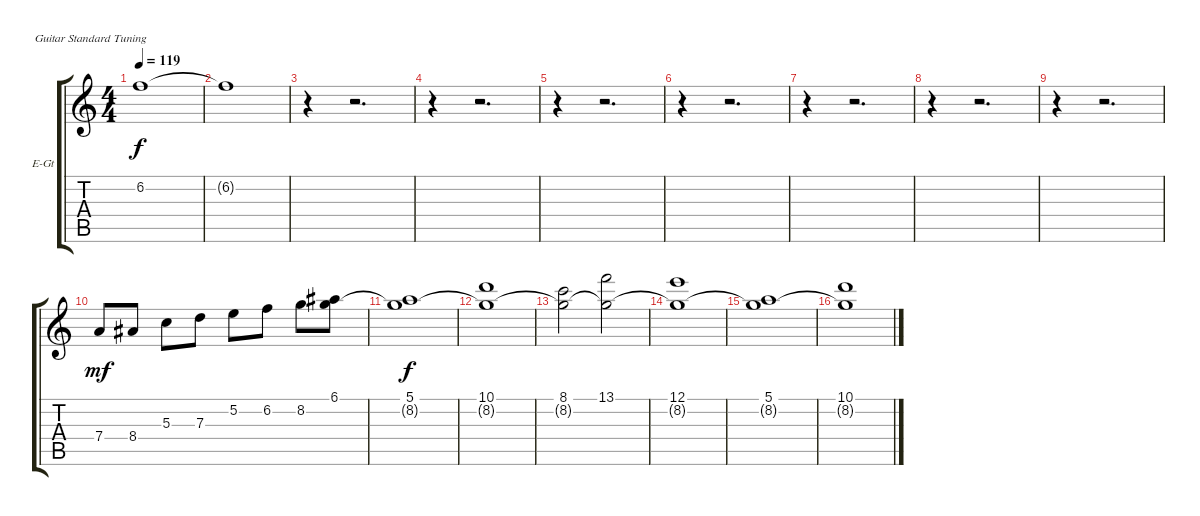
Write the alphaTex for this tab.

\defaultSystemsLayout 4
\bracketExtendMode groupsimilarinstruments
\firstSystemTrackNameOrientation horizontal
\otherSystemsTrackNameOrientation horizontal
\track ("Electric Guitar" "E-Gt") {instrument electricguitarclean}
\staff {score tabs}
\tuning (E4 B3 G3 D3 A2 E2)
\ts (4 4)
\tempo 119
\clef g2
\ks c
6.2{t}.1{dy f} |
6.2{t}.1 |
r.4 r.2{d} |
r.4 r.2{d} |
r.4 r.2{d} |
r.4 r.2{d} |
r.4 r.2{d} |
r.4 r.2{d} |
r.4 r.2{d} |
7.4.8{dy mf} 8.4.8 5.3.8 7.3.8 5.2.8 6.2.8 8.2.8 (6.1 8.2{t}).8 |
(5.1 8.2{t}).1{dy f} |
(10.1 8.2{t}).1 |
(8.1 8.2{t}).2 (13.1 8.2{t}).2 |
(12.1 8.2{t}).1 |
(5.1 8.2{t}).1 |
(10.1 8.2{t}).1
